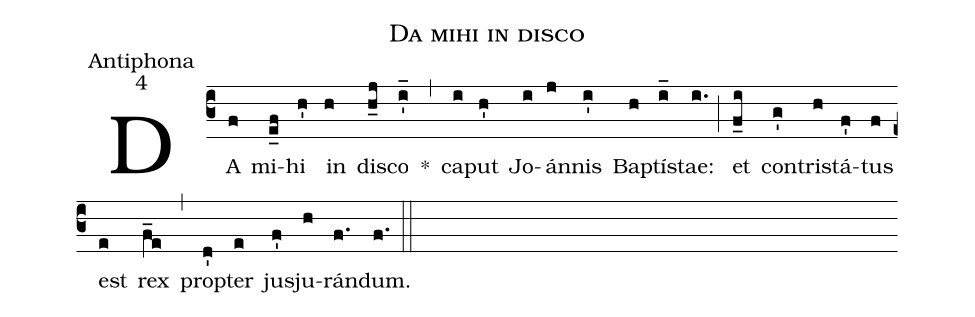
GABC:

name:Da mihi in disco;
office-part:Antiphona;
mode:4;
%%
(c3) DA(f) mi(e_f)hi(h') in(h) di(h_j)sco(i'_) *(,) ca(i)put(h') Jo(i)án(j)nis(i') Ba(h)ptí(i_)stae:(i.) (;) et(f_i) con(g')tri(h)stá(f')tus(f) est(e) rex(f_e) (,) pro(d')pter(e) jus(f')ju(h)rán(f.)dum.(f.) (::)
